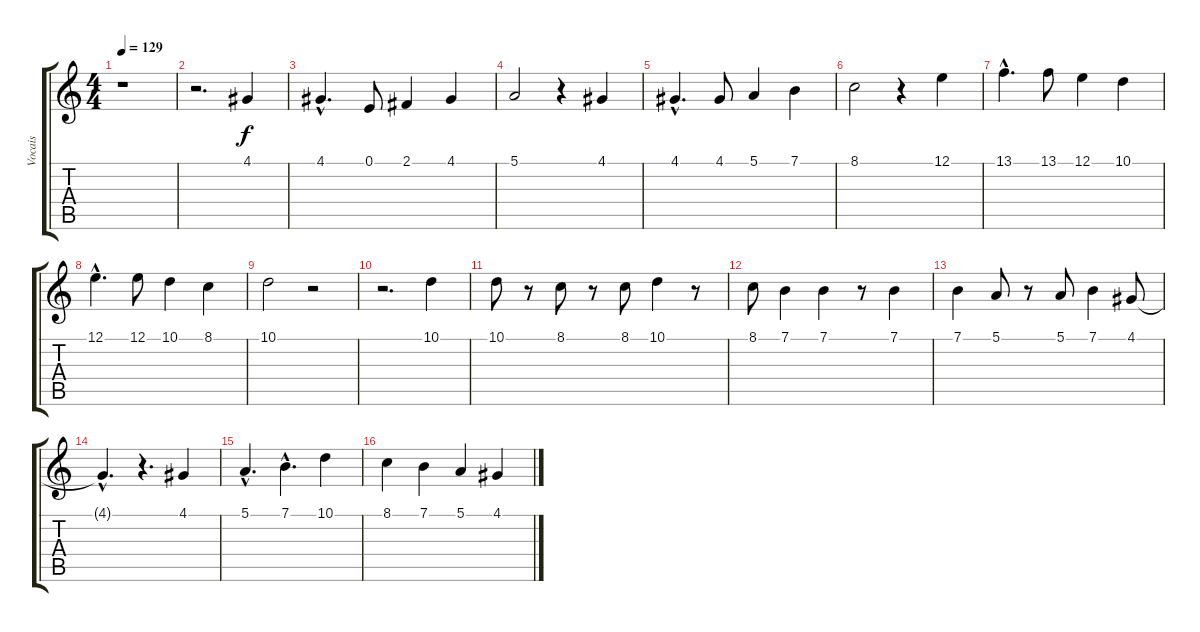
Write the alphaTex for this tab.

\track ("Vocais" "Vocais") {instrument clarinet}
\staff {score tabs}
\tuning (E4 B3 G3 D3 A2 E2) {hide}
\ts (4 4)
\tempo 129
\clef g2
\ks c
r.1{dy f} |
r.2{d} 4.1.4 |
4.1{hac}.4{d} 0.1.8 2.1.4 4.1.4 |
5.1.2 r.4 4.1.4 |
4.1{hac}.4{d} 4.1.8 5.1.4 7.1.4 |
8.1.2 r.4 12.1.4 |
13.1{hac}.4{d} 13.1.8 12.1.4 10.1.4 |
12.1{hac}.4{d} 12.1.8 10.1.4 8.1.4 |
10.1.2 r.2 |
r.2{d} 10.1.4 |
10.1.8 r.8 8.1.8 r.8 8.1.8 10.1.4 r.8 |
8.1.8 7.1.4 7.1.4 r.8 7.1.4 |
7.1.4 5.1.8 r.8 5.1.8 7.1.4 4.1.8 |
4.1{hac t}.4{d} r.4{d} 4.1.4 |
5.1{hac}.4{d} 7.1{hac}.4{d} 10.1.4 |
8.1.4 7.1.4 5.1.4 4.1.4
